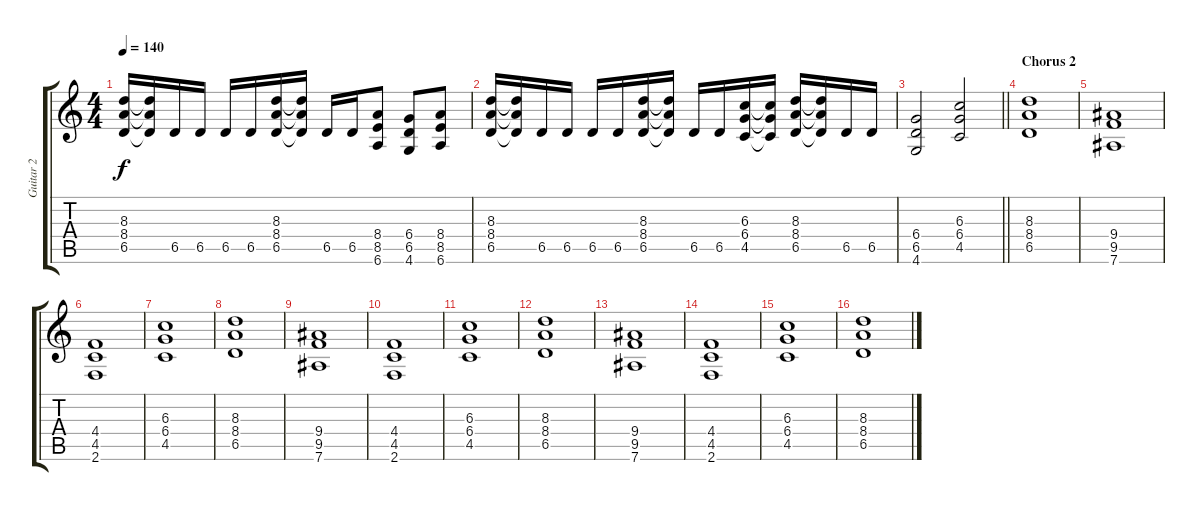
\track ("Guitar 2" "Guitar 2") {instrument distortionguitar}
\staff {score tabs}
\tuning (Eb4 Bb3 Gb3 Db3 Ab2 Eb2) {hide}
\ts (4 4)
\tempo 140
\clef g2
\ks c
(8.3 8.4 6.5).16{dy f} (8.3{t} 8.4{t} 6.5{t}).16 6.5.16 6.5.16 6.5.16 6.5.16 (8.3 8.4 6.5).16 (8.3{t} 8.4{t} 6.5{t}).16 6.5.16 6.5.16 (8.4 8.5 6.6).8 (6.4 6.5 4.6).8 (8.4 8.5 6.6).8 |
(8.3 8.4 6.5).16 (8.3{t} 8.4{t} 6.5{t}).16 6.5.16 6.5.16 6.5.16 6.5.16 (8.3 8.4 6.5).16 (8.3{t} 8.4{t} 6.5{t}).16 6.5.16 6.5.16 (6.3 6.4 4.5).16 (6.3{t} 6.4{t} 4.5{t}).16 (8.3 8.4 6.5).16 (8.3{t} 8.4{t} 6.5{t}).16 6.5.16 6.5.16 |
\barLineRight lightlight
(6.4 6.5 4.6).2 (6.3 6.4 4.5).2 |
\section ("" "Chorus 2")
(8.3 8.4 6.5).1 |
(9.4 9.5 7.6).1 |
(4.4 4.5 2.6).1 |
(6.3 6.4 4.5).1 |
(8.3 8.4 6.5).1 |
(9.4 9.5 7.6).1 |
(4.4 4.5 2.6).1 |
(6.3 6.4 4.5).1 |
(8.3 8.4 6.5).1 |
(9.4 9.5 7.6).1 |
(4.4 4.5 2.6).1 |
(6.3 6.4 4.5).1 |
(8.3 8.4 6.5).1
